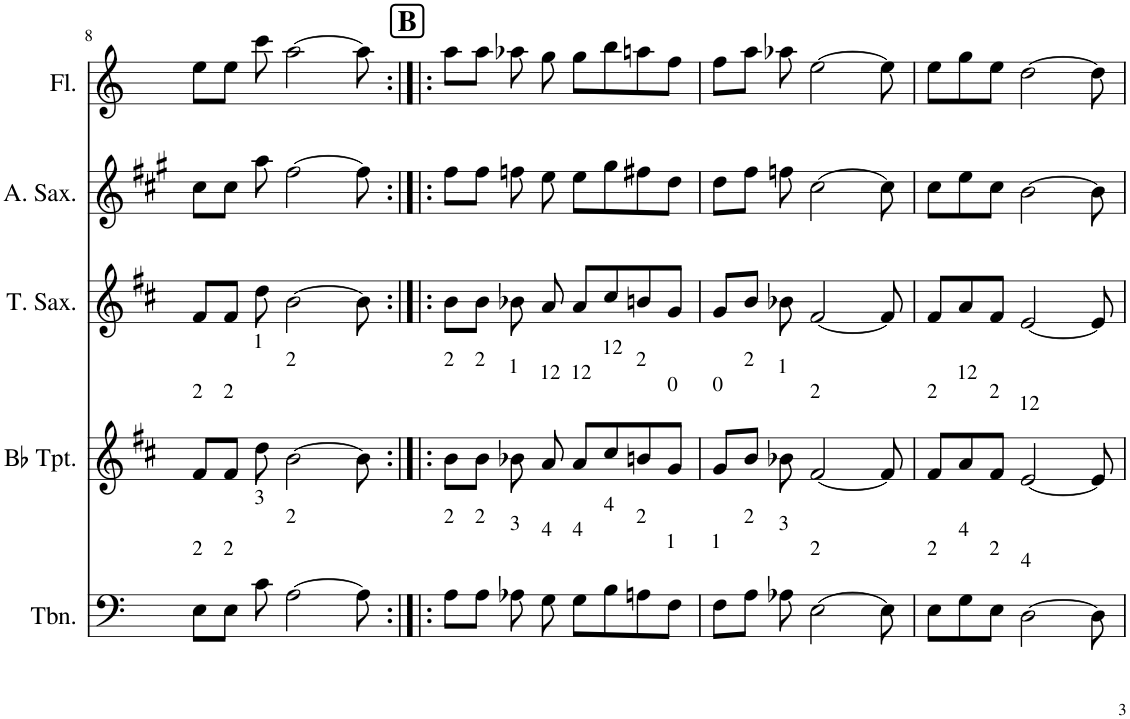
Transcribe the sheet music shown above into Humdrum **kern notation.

**kern	**kern	**kern	**kern	**kern
*part5	*part4	*part3	*part2	*part1
*staff5	*staff4	*staff3	*staff2	*staff1
*I"Trombone	*I"Bb Trumpet	*I"Tenor Saxophone	*I"Alto Saxophone	*I"Flute
*I'Tbn.	*I'Bb Tpt.	*I'T. Sax.	*I'A. Sax.	*I'Fl.
!!LO:PB:g=z
*clefF4	*clefG2	*clefG2	*clefG2	*clefG2
*	*Trd1c2	*Trd8c14	*Trd5c9	*
*k[]	*k[f#c#]	*k[f#c#]	*k[f#c#g#]	*k[]
*M4/4	*M4/4	*M4/4	*M4/4	*M4/4
*met(c)	*met(c)	*met(c)	*met(c)	*met(c)
=8	=8	=8	=8	=8
!	!LO:TX:a:t=2	!	!	!
!LO:TX:a:t=2	!	!	!	!
8E\L	8f#/L	8f#/L	8cc#\L	8ee\L
!	!LO:TX:a:t=2	!	!	!
!LO:TX:a:t=2	!	!	!	!
8E\J	8f#/J	8f#/J	8cc#\J	8ee\J
!	!LO:TX:a:t=1	!	!	!
!LO:TX:a:t=3	!	!	!	!
8c\	8dd\	8dd\	8aa\	8ccc\
!	!LO:TX:a:t=2	!	!	!
!LO:TX:a:t=2	!	!	!	!
[2A\	[2b\	[2b\	[2ff#\	[2aa\
8A\]	8b\]	8b\]	8ff#\]	8aa\]
!!LO:REH:place=s1:a:B:cj:fs=14:t=B
=9:|!|:	=9:|!|:	=9:|!|:	=9:|!|:	=9:|!|:
!	!LO:TX:a:t=2	!	!	!
!LO:TX:a:t=2	!	!	!	!
8A\L	8b\L	8b\L	8ff#\L	8aa\L
!	!LO:TX:a:t=2	!	!	!
!LO:TX:a:t=2	!	!	!	!
8A\J	8b\J	8b\J	8ff#\J	8aa\J
!	!LO:TX:a:t=1	!	!	!
!LO:TX:a:t=3	!	!	!	!
8A-X\	8b-X\	8b-X\	8ffn\	8aa-X\
!	!LO:TX:a:t=12	!	!	!
!LO:TX:a:t=4	!	!	!	!
8G\	8a/	8a/	8ee\	8gg\
!	!LO:TX:a:t=12	!	!	!
!LO:TX:a:t=4	!	!	!	!
8G\L	8a/L	8a/L	8ee\L	8gg\L
!	!LO:TX:a:t=12	!	!	!
!LO:TX:a:t=4	!	!	!	!
8B\	8cc#/	8cc#/	8gg#\	8bb\
!	!LO:TX:a:t=2	!	!	!
!LO:TX:a:t=2	!	!	!	!
8An\	8bn/	8bn/	8ff#X\	8aan\
!	!LO:TX:a:t=0	!	!	!
!LO:TX:a:t=1	!	!	!	!
8F\J	8g/J	8g/J	8dd\J	8ff\J
=10	=10	=10	=10	=10
!	!LO:TX:a:t=0	!	!	!
!LO:TX:a:t=1	!	!	!	!
8F\L	8g/L	8g/L	8dd\L	8ff\L
!	!LO:TX:a:t=2	!	!	!
!LO:TX:a:t=2	!	!	!	!
8A\J	8b/J	8b/J	8ff#\J	8aa\J
!	!LO:TX:a:t=1	!	!	!
!LO:TX:a:t=3	!	!	!	!
8A-X\	8b-X\	8b-X\	8ffn\	8aa-X\
!	!LO:TX:a:t=2	!	!	!
!LO:TX:a:t=2	!	!	!	!
[2E\	[2f#/	[2f#/	[2cc#\	[2ee\
8E\]	8f#/]	8f#/]	8cc#\]	8ee\]
=11	=11	=11	=11	=11
!	!LO:TX:a:t=2	!	!	!
!LO:TX:a:t=2	!	!	!	!
8E\L	8f#/L	8f#/L	8cc#\L	8ee\L
!	!LO:TX:a:t=12	!	!	!
!LO:TX:a:t=4	!	!	!	!
8G\	8a/	8a/	8ee\	8gg\
!	!LO:TX:a:t=2	!	!	!
!LO:TX:a:t=2	!	!	!	!
8E\J	8f#/J	8f#/J	8cc#\J	8ee\J
!	!LO:TX:a:t=12	!	!	!
!LO:TX:a:t=4	!	!	!	!
[2D\	[2e/	[2e/	[2b\	[2dd\
8D\]	8e/]	8e/]	8b\]	8dd\]
=	=	=	=	=
*-	*-	*-	*-	*-
